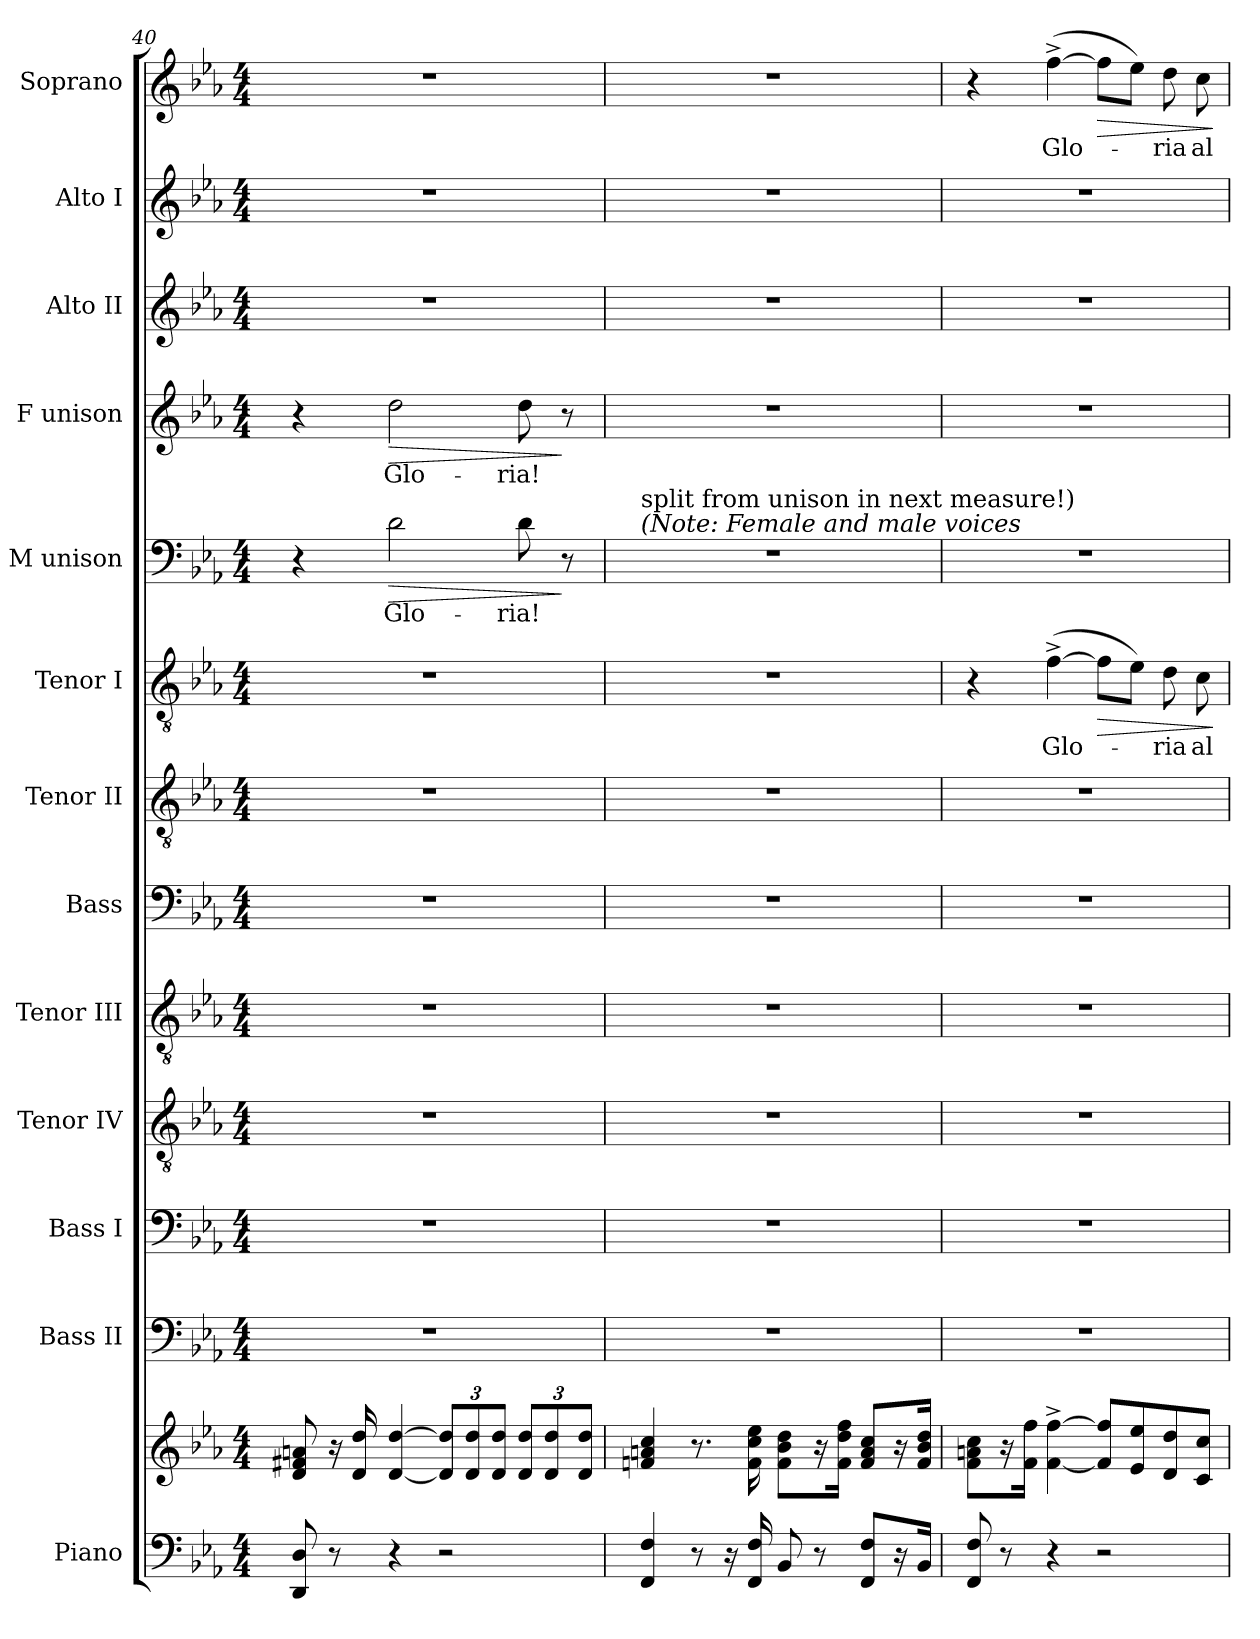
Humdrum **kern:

**kern	**kern	**kern	**kern	**kern	**kern	**kern	**kern	**kern	**text	**dynam	**kern	**text	**dynam	**kern	**text	**dynam	**kern	**kern	**kern	**text	**dynam
*part13	*part13	*part12	*part11	*part10	*part9	*part8	*part7	*part6	*part6	*part6	*part5	*part5	*part5	*part4	*part4	*part4	*part3	*part2	*part1	*part1	*part1
*staff14	*staff13	*staff12	*staff11	*staff10	*staff9	*staff8	*staff7	*staff6	*staff6	*staff6	*staff5	*staff5	*staff5	*staff4	*staff4	*staff4	*staff3	*staff2	*staff1	*staff1	*staff1
*I"Piano	*	*I"Bass II	*I"Bass I	*I"Tenor IV	*I"Tenor III	*I"Bass	*I"Tenor II	*I"Tenor I	*	*	*I"M unison	*	*	*I"F unison	*	*	*I"Alto II	*I"Alto I	*I"Soprano	*	*
*I'Pno.	*	*I'B.II	*I'B.I	*I'T.IV	*I'T.III	*I'B.	*I'T.II	*I'T.I	*	*	*I'M.u.	*	*	*I'F.u.	*	*	*I'A.II	*I'A.I	*I'S.	*	*
*clefF4	*clefG2	*clefF4	*clefF4	*clefGv2	*clefGv2	*clefF4	*clefGv2	*clefGv2	*	*	*clefF4	*	*	*clefG2	*	*	*clefG2	*clefG2	*clefG2	*	*
*k[b-e-a-]	*k[b-e-a-]	*k[b-e-a-]	*k[b-e-a-]	*k[b-e-a-]	*k[b-e-a-]	*k[b-e-a-]	*k[b-e-a-]	*k[b-e-a-]	*	*	*k[b-e-a-]	*	*	*k[b-e-a-]	*	*	*k[b-e-a-]	*k[b-e-a-]	*k[b-e-a-]	*	*
*M4/4	*M4/4	*M4/4	*M4/4	*M4/4	*M4/4	*M4/4	*M4/4	*M4/4	*	*	*M4/4	*	*	*M4/4	*	*	*M4/4	*M4/4	*M4/4	*	*
=40	=40	=40	=40	=40	=40	=40	=40	=40	=40	=40	=40	=40	=40	=40	=40	=40	=40	=40	=40	=40	=40
8DD/ 8D/	8d/ 8f#X/ 8an/	1r	1r	1r	1r	1r	1r	1r	.	.	4r	.	.	4r	.	.	1r	1r	1r	.	.
8r	16r	.	.	.	.	.	.	.	.	.	.	.	.	.	.	.	.	.	.	.	.
.	16d/ 16dd/	.	.	.	.	.	.	.	.	.	.	.	.	.	.	.	.	.	.	.	.
!	!	!	!	!	!	!	!	!	!	!	!	!LO:LY:b	!LO:HP:b	!	!LO:LY:b	!LO:HP:b	!	!	!	!	!
4r	[4d/ [4dd/	.	.	.	.	.	.	.	.	.	2d\	Glo-	>	2dd\	Glo-	>	.	.	.	.	.
*	*Xbrackettup	*	*	*	*	*	*	*	*	*	*	*	*	*	*	*	*	*	*	*	*
2r	12d/] 12dd/]L	.	.	.	.	.	.	.	.	.	.	.	.	.	.	.	.	.	.	.	.
.	12d/ 12dd/	.	.	.	.	.	.	.	.	.	.	.	.	.	.	.	.	.	.	.	.
.	12d/ 12dd/J	.	.	.	.	.	.	.	.	.	.	.	.	.	.	.	.	.	.	.	.
!	!	!	!	!	!	!	!	!	!	!	!	!LO:LY:b	!	!	!LO:LY:b	!	!	!	!	!	!
.	12d/ 12dd/L	.	.	.	.	.	.	.	.	.	8d\	-ria!	.	8dd\	-ria!	.	.	.	.	.	.
.	12d/ 12dd/	.	.	.	.	.	.	.	.	.	.	.	.	.	.	.	.	.	.	.	.
.	.	.	.	.	.	.	.	.	.	.	8r	.	]	8r	.	]	.	.	.	.	.
.	12d/ 12dd/J	.	.	.	.	.	.	.	.	.	.	.	.	.	.	.	.	.	.	.	.
=41	=41	=41	=41	=41	=41	=41	=41	=41	=41	=41	=41	=41	=41	=41	=41	=41	=41	=41	=41	=41	=41
!	!	!	!	!	!	!	!	!	!	!	!LO:TX:a:i:t=(Note&colon; Female and male voices	!	!	!	!	!	!	!	!	!	!
!	!	!	!	!	!	!	!	!	!	!	!LO:TX:a:t=split from unison in next measure!)	!	!	!	!	!	!	!	!	!	!
4FF/ 4F/	4fn/ 4an/ 4cc/	1r	1r	1r	1r	1r	1r	1r	.	.	1r	.	.	1r	.	.	1r	1r	1r	.	.
8r	8.r	.	.	.	.	.	.	.	.	.	.	.	.	.	.	.	.	.	.	.	.
16r	.	.	.	.	.	.	.	.	.	.	.	.	.	.	.	.	.	.	.	.	.
16FF/ 16F/	16f\ 16cc\ 16ee-\	.	.	.	.	.	.	.	.	.	.	.	.	.	.	.	.	.	.	.	.
8BB-/	8f\ 8b-\ 8dd\L	.	.	.	.	.	.	.	.	.	.	.	.	.	.	.	.	.	.	.	.
8r	16r	.	.	.	.	.	.	.	.	.	.	.	.	.	.	.	.	.	.	.	.
.	16f\ 16dd\ 16ff\Jk	.	.	.	.	.	.	.	.	.	.	.	.	.	.	.	.	.	.	.	.
8FF/ 8F/L	8f/ 8a/ 8cc/L	.	.	.	.	.	.	.	.	.	.	.	.	.	.	.	.	.	.	.	.
16r	16r	.	.	.	.	.	.	.	.	.	.	.	.	.	.	.	.	.	.	.	.
16BB-/Jk	16f/ 16b-/ 16dd/Jk	.	.	.	.	.	.	.	.	.	.	.	.	.	.	.	.	.	.	.	.
!!LO:PB:g=z
=42	=42	=42	=42	=42	=42	=42	=42	=42	=42	=42	=42	=42	=42	=42	=42	=42	=42	=42	=42	=42	=42
8FF/ 8F/	8f\ 8an\ 8cc\L	1r	1r	1r	1r	1r	1r	4r	.	.	1r	.	.	1r	.	.	1r	1r	4r	.	.
8r	16r	.	.	.	.	.	.	.	.	.	.	.	.	.	.	.	.	.	.	.	.
.	16f\ 16ff\Jk	.	.	.	.	.	.	.	.	.	.	.	.	.	.	.	.	.	.	.	.
!	!	!	!	!	!	!	!	!	!LO:LY:b	!	!	!	!	!	!	!	!	!	!	!LO:LY:b	!
4r	[4f\^ [4ff\^	.	.	.	.	.	.	(>[4f^\	Glo-	.	.	.	.	.	.	.	.	.	(>[4ff^\	Glo-	.
!	!	!	!	!	!	!	!	!	!	!LO:HP:b	!	!	!	!	!	!	!	!	!	!	!LO:HP:b
2r	8f/] 8ff/]L	.	.	.	.	.	.	8f\L]	.	>	.	.	.	.	.	.	.	.	8ff\L]	.	>
.	8e-/ 8ee-/	.	.	.	.	.	.	8e-\J)	.	.	.	.	.	.	.	.	.	.	8ee-\J)	.	.
!	!	!	!	!	!	!	!	!	!LO:LY:b	!	!	!	!	!	!	!	!	!	!	!LO:LY:b	!
.	8d/ 8dd/	.	.	.	.	.	.	8d\	-ria	.	.	.	.	.	.	.	.	.	8dd\	-ria	.
!	!	!	!	!	!	!	!	!	!LO:LY:b	!	!	!	!	!	!	!	!	!	!	!LO:LY:b	!
.	8c/ 8cc/J	.	.	.	.	.	.	8c\	al	.	.	.	.	.	.	.	.	.	8cc\	al	.
.	.	.	.	.	.	.	.	.	.	]	.	.	.	.	.	.	.	.	.	.	]
=	=	=	=	=	=	=	=	=	=	=	=	=	=	=	=	=	=	=	=	=	=
*-	*-	*-	*-	*-	*-	*-	*-	*-	*-	*-	*-	*-	*-	*-	*-	*-	*-	*-	*-	*-	*-
